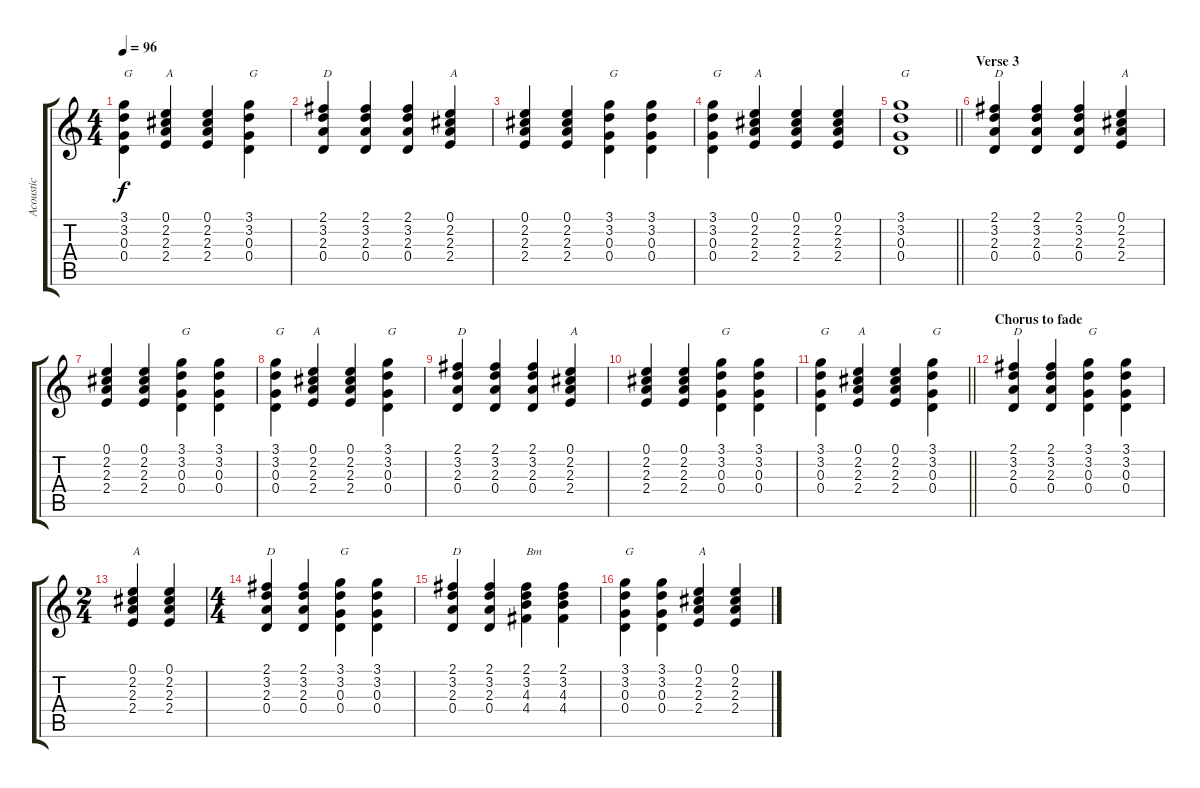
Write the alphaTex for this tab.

\track ("Acoustic" "Acoustic") {instrument acousticguitarsteel}
\staff {score tabs}
\tuning (E4 B3 G3 D3 A2 E2) {hide}
\ts (4 4)
\tempo 96
\clef g2
\ks c
(3.1 3.2 0.3 0.4).4{txt "G" dy f} (0.1 2.2 2.3 2.4).4{txt "A"} (0.1 2.2 2.3 2.4).4 (3.1 3.2 0.3 0.4).4{txt "G"} |
(2.1 3.2 2.3 0.4).4{txt "D"} (2.1 3.2 2.3 0.4).4 (2.1 3.2 2.3 0.4).4 (0.1 2.2 2.3 2.4).4{txt "A"} |
(0.1 2.2 2.3 2.4).4 (0.1 2.2 2.3 2.4).4 (3.1 3.2 0.3 0.4).4{txt "G"} (3.1 3.2 0.3 0.4).4 |
(3.1 3.2 0.3 0.4).4{txt "G"} (0.1 2.2 2.3 2.4).4{txt "A"} (0.1 2.2 2.3 2.4).4 (0.1 2.2 2.3 2.4).4 |
\barLineRight lightlight
(3.1 3.2 0.3 0.4).1{txt "G"} |
\section ("" "Verse 3")
(2.1 3.2 2.3 0.4).4{txt "D"} (2.1 3.2 2.3 0.4).4 (2.1 3.2 2.3 0.4).4 (0.1 2.2 2.3 2.4).4{txt "A"} |
(0.1 2.2 2.3 2.4).4 (0.1 2.2 2.3 2.4).4 (3.1 3.2 0.3 0.4).4{txt "G"} (3.1 3.2 0.3 0.4).4 |
(3.1 3.2 0.3 0.4).4{txt "G"} (0.1 2.2 2.3 2.4).4{txt "A"} (0.1 2.2 2.3 2.4).4 (3.1 3.2 0.3 0.4).4{txt "G"} |
(2.1 3.2 2.3 0.4).4{txt "D"} (2.1 3.2 2.3 0.4).4 (2.1 3.2 2.3 0.4).4 (0.1 2.2 2.3 2.4).4{txt "A"} |
(0.1 2.2 2.3 2.4).4 (0.1 2.2 2.3 2.4).4 (3.1 3.2 0.3 0.4).4{txt "G"} (3.1 3.2 0.3 0.4).4 |
\barLineRight lightlight
(3.1 3.2 0.3 0.4).4{txt "G"} (0.1 2.2 2.3 2.4).4{txt "A"} (0.1 2.2 2.3 2.4).4 (3.1 3.2 0.3 0.4).4{txt "G"} |
\section ("" "Chorus to fade")
(2.1 3.2 2.3 0.4).4{txt "D"} (2.1 3.2 2.3 0.4).4 (3.1 3.2 0.3 0.4).4{txt "G"} (3.1 3.2 0.3 0.4).4 |
\ts (2 4)
(0.1 2.2 2.3 2.4).4{txt "A"} (0.1 2.2 2.3 2.4).4 |
\ts (4 4)
(2.1 3.2 2.3 0.4).4{txt "D"} (2.1 3.2 2.3 0.4).4 (3.1 3.2 0.3 0.4).4{txt "G"} (3.1 3.2 0.3 0.4).4 |
(2.1 3.2 2.3 0.4).4{txt "D"} (2.1 3.2 2.3 0.4).4 (2.1 3.2 4.3 4.4).4{txt "Bm"} (2.1 3.2 4.3 4.4).4 |
(3.1 3.2 0.3 0.4).4{txt "G"} (3.1 3.2 0.3 0.4).4 (0.1 2.2 2.3 2.4).4{txt "A"} (0.1 2.2 2.3 2.4).4
